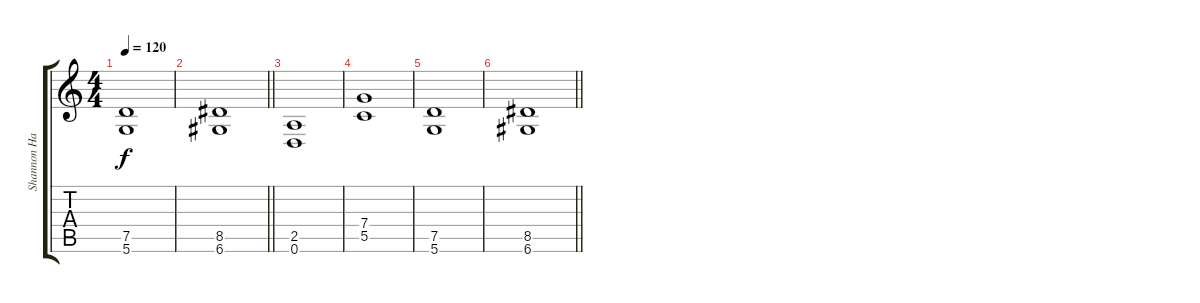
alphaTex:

\track ("Shannon Hamm" "Shannon Ha") {instrument distortionguitar}
\staff {score tabs}
\tuning (D4 A3 F3 C3 G2 D2) {hide}
\ts (4 4)
\tempo 120
\clef g2
\ks c
(7.5 5.6).1{dy f volume 6} |
\barLineRight lightlight
(8.5 6.6).1{volume 5} |
(2.5 0.6).1{volume 4} |
(7.4 5.5).1{volume 3} |
(7.5 5.6).1{volume 2} |
\barLineRight lightlight
(8.5 6.6).1{volume 1}
